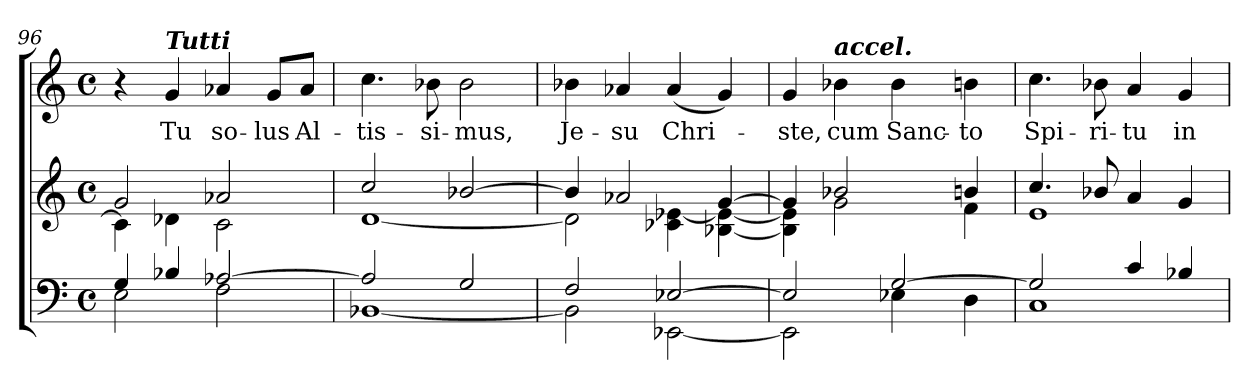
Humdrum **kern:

**kern	**kern	**kern	**text
*part2	*part2	*part1	*part1
*staff3	*staff2	*staff1	*staff1
!!LO:LB:g=z
*clefF4	*clefG2	*clefG2	*
*k[]	*k[]	*k[]	*
*C:	*C:	*C:	*
*M4/4	*M4/4	*M4/4	*
*met(c)	*met(c)	*met(c)	*
=96	=96	=96	=96
*^	*^	*	*
4G/	2E\	2g/	4c\]	4r	.
!	!	!	!	!LO:TX:a:Bi:t=Tutti	!
!	!	!	!	!	!LO:LY:b
4B-X/	.	.	4d-X\	4g/	Tu
!	!	!	!	!	!LO:LY:b
[>2A-X/	2F\	2a-X/	2c\	4a-X/	so-
!	!	!	!	!	!LO:LY:b
.	.	.	.	8g/L	-lus
!	!	!	!	!	!LO:LY:b
.	.	.	.	8a-/J	Al-
=97	=97	=97	=97	=97	=97
!	!	!	!	!	!LO:LY:b
2A-/]	[<1BB-X	2cc/	[<1d	4.cc\	-tis-
!	!	!	!	!	!LO:LY:b
.	.	.	.	8b-X\	-si-
!	!	!	!	!	!LO:LY:b
2G/	.	[>2b-X/	.	2b-\	-mus,
=98	=98	=98	=98	=98	=98
!	!	!	!	!	!LO:LY:b
2F/	2BB-\]	4b-/]	2d\]	4b-X\	Je-
!	!	!	!	!	!LO:LY:b
.	.	2a-X/	.	4a-X/	-su
!	!	!	!	!	!LO:LY:b
[>2E-X/	[<2EE-X\	.	4c-X\ [<4e-X\	(<4a-/	Chri-
.	.	[>4g/	[<4B-X\ 4e-\_	4g/)	.
=99	=99	=99	=99	=99	=99
!	!	!	!	!	!LO:LY:b
2E-/]	2EE-\]	4g/]	4B-\] 4e-\]	4g/	-ste,
!	!	!	!	!LO:TX:a:Bi:t=accel.	!
!	!	!	!	!	!LO:LY:b
.	.	2b-X/	2g\	4b-X\	cum
!	!	!	!	!	!LO:LY:b
[>2G/	4E-X\	.	.	4b-\	Sanc-
!	!	!	!	!	!LO:LY:b
.	4D\	4bn/	4f\	4bn\	-to
=100	=100	=100	=100	=100	=100
!	!	!	!	!	!LO:LY:b
2G/]	1C	4.cc/	1e	4.cc\	Spi-
!	!	!	!	!	!LO:LY:b
.	.	8b-X/	.	8b-X\	-ri-
!	!	!	!	!	!LO:LY:b
4c/	.	4a/	.	4a/	-tu
!	!	!	!	!	!LO:LY:b
4B-X/	.	4g/	.	4g/	in
*v	*v	*	*	*	*
*	*v	*v	*	*
=	=	=	=
*-	*-	*-	*-
